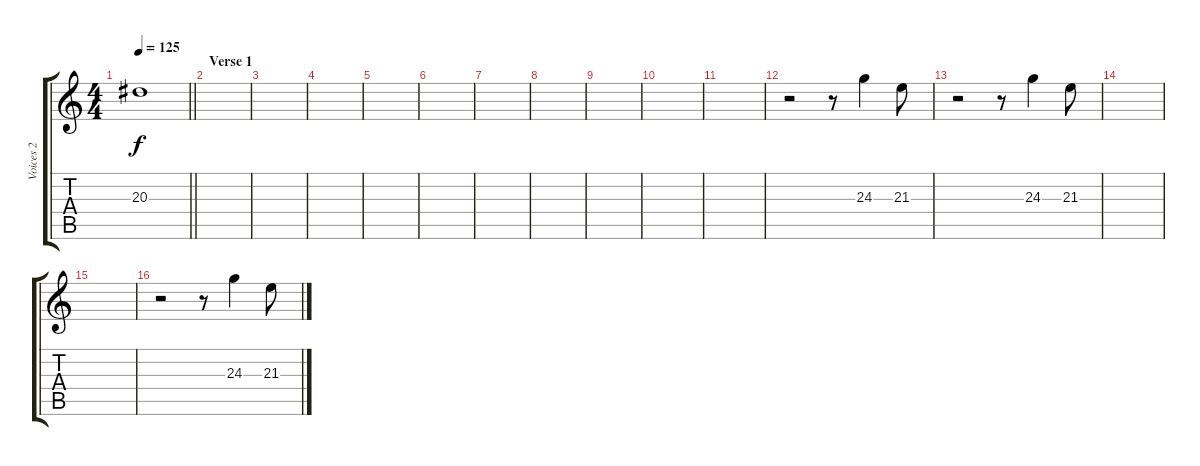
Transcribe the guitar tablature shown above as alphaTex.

\track ("Voices 2" "Voices 2") {instrument voiceoohs}
\staff {score tabs}
\tuning (E4 B3 G3 D3 A2 E2) {hide}
\ts (4 4)
\tempo 125
\clef g2
\barLineRight lightlight
\ks c
20.3{t}.1{dy f} |
\section ("" "Verse 1")
|
|
|
|
|
|
|
|
|
|
r.2 r.8 24.3.4 21.3.8 |
r.2 r.8 24.3.4 21.3.8 |
|
|
r.2 r.8 24.3.4 21.3.8
